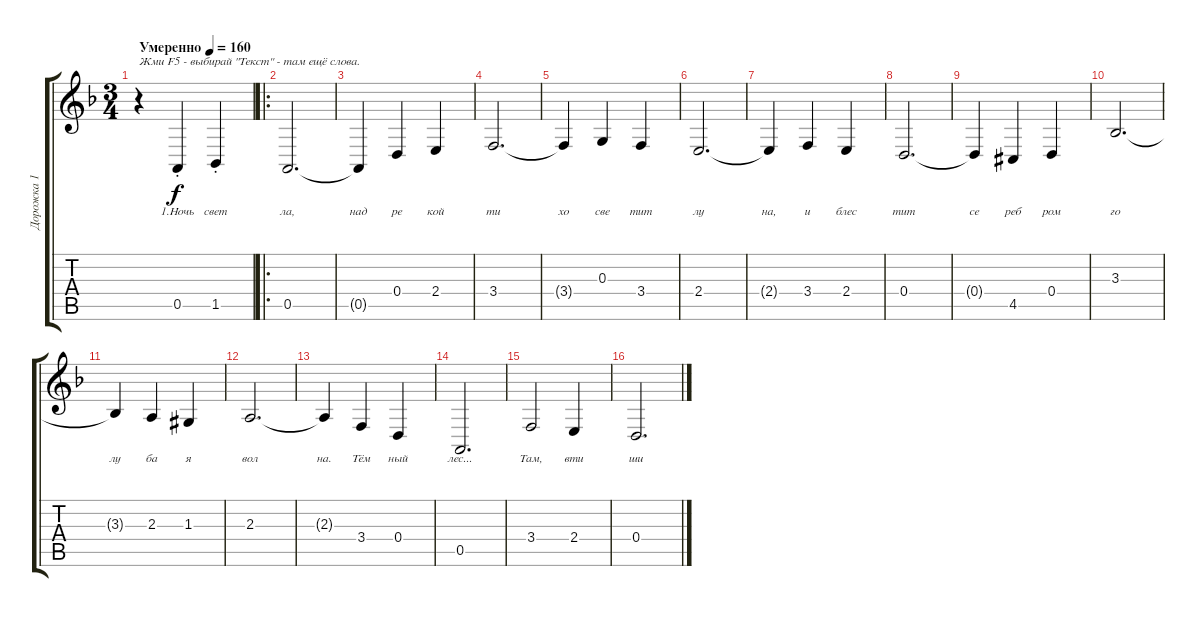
\track ("Дорожка 1" "Дорожка 1") {instrument viola}
\staff {score tabs}
\tuning (E4 B3 G3 D3 A2 E2) {hide}
\ts (3 4)
\tempo (160 "Умеренно")
\clef g2
\ks f
r.4{txt "Жми F5 - выбирай \"Текст\" - там ещё слова. " dy f instrument viola} 0.5{st}.4{lyrics (0 "1.Ночь") lyrics (1 "") lyrics (2 "") lyrics (3 "") lyrics (4 "")} 1.5{st}.4{lyrics (0 "свет") lyrics (1 "") lyrics (2 "") lyrics (3 "") lyrics (4 "")} |
\ro
0.5.2{d lyrics (0 "ла,") lyrics (1 "") lyrics (2 "") lyrics (3 "") lyrics (4 "")} |
0.5{t}.4{lyrics (0 "над") lyrics (1 "") lyrics (2 "") lyrics (3 "") lyrics (4 "")} 0.4.4{lyrics (0 "ре") lyrics (1 "") lyrics (2 "") lyrics (3 "") lyrics (4 "")} 2.4.4{lyrics (0 "кой") lyrics (1 "") lyrics (2 "") lyrics (3 "") lyrics (4 "")} |
3.4.2{d lyrics (0 "ти") lyrics (1 "") lyrics (2 "") lyrics (3 "") lyrics (4 "")} |
3.4{t}.4{lyrics (0 "хо") lyrics (1 "") lyrics (2 "") lyrics (3 "") lyrics (4 "")} 0.3.4{lyrics (0 "све") lyrics (1 "") lyrics (2 "") lyrics (3 "") lyrics (4 "")} 3.4.4{lyrics (0 "тит") lyrics (1 "") lyrics (2 "") lyrics (3 "") lyrics (4 "")} |
2.4.2{d lyrics (0 "лу") lyrics (1 "") lyrics (2 "") lyrics (3 "") lyrics (4 "")} |
2.4{t}.4{lyrics (0 "на,") lyrics (1 "") lyrics (2 "") lyrics (3 "") lyrics (4 "")} 3.4.4{lyrics (0 "и") lyrics (1 "") lyrics (2 "") lyrics (3 "") lyrics (4 "")} 2.4.4{lyrics (0 "блес") lyrics (1 "") lyrics (2 "") lyrics (3 "") lyrics (4 "")} |
0.4.2{d lyrics (0 "тит") lyrics (1 "") lyrics (2 "") lyrics (3 "") lyrics (4 "")} |
0.4{t}.4{lyrics (0 "се") lyrics (1 "") lyrics (2 "") lyrics (3 "") lyrics (4 "")} 4.5{acc #}.4{lyrics (0 "реб") lyrics (1 "") lyrics (2 "") lyrics (3 "") lyrics (4 "")} 0.4.4{lyrics (0 "ром") lyrics (1 "") lyrics (2 "") lyrics (3 "") lyrics (4 "")} |
3.3.2{d lyrics (0 "го") lyrics (1 "") lyrics (2 "") lyrics (3 "") lyrics (4 "")} |
3.3{t}.4{lyrics (0 "лу") lyrics (1 "") lyrics (2 "") lyrics (3 "") lyrics (4 "")} 2.3.4{lyrics (0 "ба") lyrics (1 "") lyrics (2 "") lyrics (3 "") lyrics (4 "")} 1.3{acc #}.4{lyrics (0 "я") lyrics (1 "") lyrics (2 "") lyrics (3 "") lyrics (4 "")} |
2.3.2{d lyrics (0 "вол") lyrics (1 "") lyrics (2 "") lyrics (3 "") lyrics (4 "")} |
2.3{t}.4{lyrics (0 "на.") lyrics (1 "") lyrics (2 "") lyrics (3 "") lyrics (4 "")} 3.4.4{lyrics (0 "Тём") lyrics (1 "") lyrics (2 "") lyrics (3 "") lyrics (4 "")} 0.4.4{lyrics (0 "ный") lyrics (1 "") lyrics (2 "") lyrics (3 "") lyrics (4 "")} |
0.5.2{d lyrics (0 "лес...") lyrics (1 "") lyrics (2 "") lyrics (3 "") lyrics (4 "")} |
3.4.2{lyrics (0 "Там,") lyrics (1 "") lyrics (2 "") lyrics (3 "") lyrics (4 "")} 2.4.4{lyrics (0 "вти") lyrics (1 "") lyrics (2 "") lyrics (3 "") lyrics (4 "")} |
0.4.2{d lyrics (0 "ши") lyrics (1 "") lyrics (2 "") lyrics (3 "") lyrics (4 "")}
